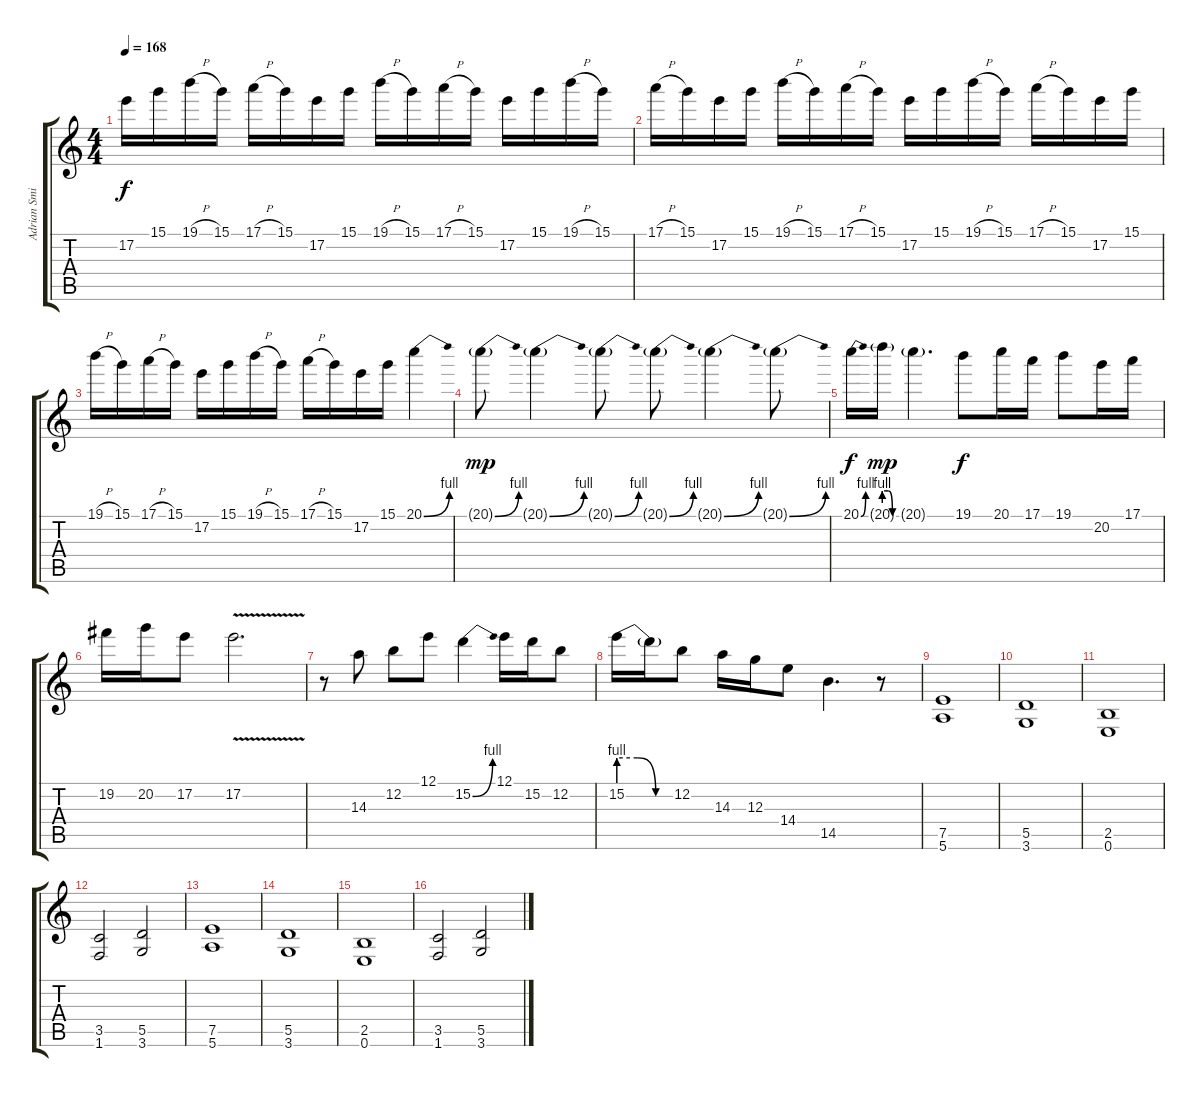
\track ("Adrian Smith" "Adrian Smi") {instrument overdrivenguitar}
\staff {score tabs}
\tuning (E4 B3 G3 D3 A2 E2) {hide}
\ts (4 4)
\tempo 168
\clef g2
\ks c
17.2{t}.16{dy f} 15.1.16 19.1{h}.16 15.1.16 17.1{h}.16 15.1.16 17.2.16 15.1.16 19.1{h}.16 15.1.16 17.1{h}.16 15.1.16 17.2.16 15.1.16 19.1{h}.16 15.1.16 |
17.1{h}.16 15.1.16 17.2.16 15.1.16 19.1{h}.16 15.1.16 17.1{h}.16 15.1.16 17.2.16 15.1.16 19.1{h}.16 15.1.16 17.1{h}.16 15.1.16 17.2.16 15.1.16 |
19.1{h}.16 15.1.16 17.1{h}.16 15.1.16 17.2.16 15.1.16 19.1{h}.16 15.1.16 17.1{h}.16 15.1.16 17.2.16 15.1.16 20.1{be (bend 0 0 60 4)}.4 |
20.1{be (bend 0 0 60 4) g}.8{dy mp} 20.1{be (bend 0 0 60 4) g}.4 20.1{be (bend 0 0 60 4) g}.8 20.1{be (bend 0 0 60 4) g}.8 20.1{be (bend 0 0 60 4) g}.4 20.1{be (bend 0 0 60 4) g}.8 |
20.1{be (bend 0 0 60 4)}.16{dy f} 20.1{be (custom 0 4 20 4 40 0 60 0) g}.16{dy mp} 20.1{g}.4{d} 19.1.8{dy f} 20.1.16 17.1.16 19.1.8 20.2.16 17.1.16 |
19.2.16 20.2.16 17.2.8 17.2{v}.2{d} |
r.8 14.3.8 12.2.8 12.1.8 15.2{be (bend 0 0 60 4)}.4 12.1.16 15.2.16 12.2.8 |
15.2{be (custom 0 4 20 4 40 0 60 0)}.16 15.2{t}.16 12.2.8 14.3.16 12.3.16 14.4.8 14.5.4{d} r.8 |
(7.5 5.6).1{volume 12} |
(5.5 3.6).1 |
(2.5 0.6).1 |
(3.5 1.6).2 (5.5 3.6).2 |
(7.5 5.6).1 |
(5.5 3.6).1 |
(2.5 0.6).1 |
(3.5 1.6).2 (5.5 3.6).2
